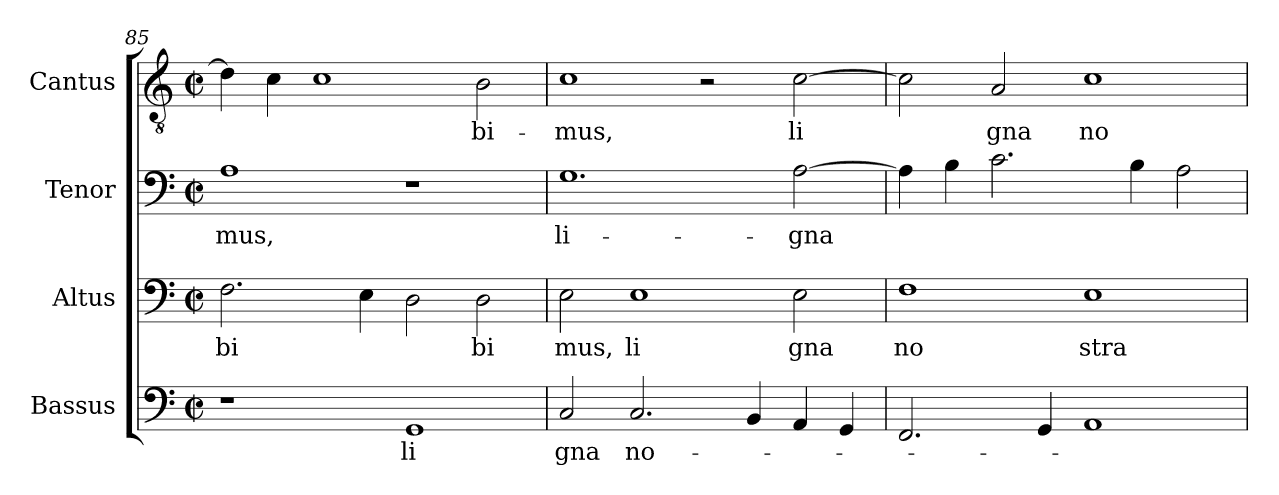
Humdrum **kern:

**kern	**text	**kern	**text	**kern	**text	**kern	**text
*part4	*part4	*part3	*part3	*part2	*part2	*part1	*part1
*staff4	*staff4	*staff3	*staff3	*staff2	*staff2	*staff1	*staff1
*I"Bassus	*	*I"Altus	*	*I"Tenor	*	*I"Cantus	*
*clefF4	*	*clefF4	*	*clefF4	*	*clefGv2	*
*	*	*	*	*	*	*k[]	*
*	*	*	*	*	*	*C:	*
*M2/2	*	*M2/2	*	*M2/2	*	*M2/2	*
*met(c|)	*	*met(c|)	*	*met(c|)	*	*met(c|)	*
=85	=85	=85	=85	=85	=85	=85	=85
!	!	!	!LO:LY:b:cj	!	!LO:LY:b:cj	!	!
1r	.	2.F\	bi	1A	mus,	4d\]	.
.	.	.	.	.	.	4c\	.
.	.	.	.	.	.	1c	.
.	.	4E\	.	.	.	.	.
!	!LO:LY:b:cj	!	!	!	!	!	!
1GG	li	2D\	.	1r	.	.	.
!	!	!	!LO:LY:b:cj	!	!	!	!LO:LY:b:cj
.	.	2D\	bi	.	.	2B\	-bi-
!!LO:LB:g=z
=86	=86	=86	=86	=86	=86	=86	=86
!	!LO:LY:b:cj	!	!LO:LY:b:cj	!	!LO:LY:b:cj	!	!LO:LY:b:cj
2C/	gna	2E\	mus,	1.G	li-	1c	-mus,
!	!LO:LY:b:cj	!	!LO:LY:b:cj	!	!	!	!
2.C/	no-	1E	li	.	.	.	.
.	.	.	.	.	.	2r	.
4BB/	.	.	.	.	.	.	.
!	!	!	!LO:LY:b:cj	!	!LO:LY:b	!	!LO:LY:b:cj
4AA/	.	2E\	gna	[>2A\	-gna	[>2c\	li
4GG/	.	.	.	.	.	.	.
=87	=87	=87	=87	=87	=87	=87	=87
!	!	!	!LO:LY:b:cj	!	!	!	!
2.FF/	.	1F	no	4A\]	.	2c\]	.
.	.	.	.	4B\	.	.	.
!	!	!	!	!	!	!	!LO:LY:b:cj
.	.	.	.	2.c\	.	2A/	gna
4GG/	.	.	.	.	.	.	.
!	!	!	!LO:LY:b:cj	!	!	!	!LO:LY:b:cj
1AA	.	1E	stra	.	.	1c	no
.	.	.	.	4B\	.	.	.
.	.	.	.	2A\	.	.	.
=	=	=	=	=	=	=	=
*-	*-	*-	*-	*-	*-	*-	*-
